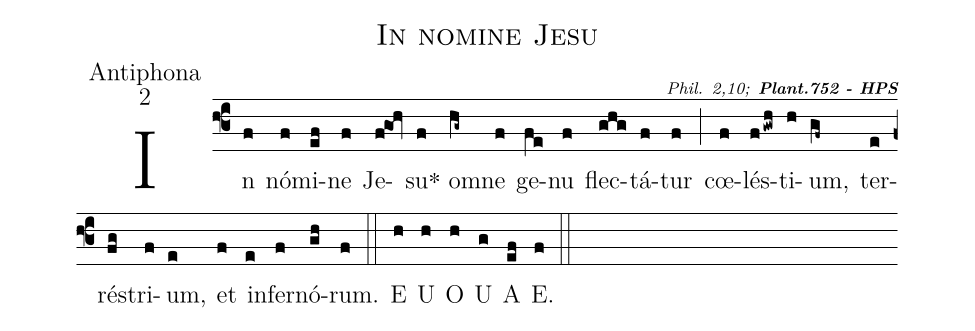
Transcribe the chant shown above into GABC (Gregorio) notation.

name:In nomine Jesu;
office-part:Antiphona;
mode:2;
commentary:{\itshape\mdseries\scriptsize Phil. 2,10;} {\bfseries\scriptsize Plant.752 - HPS};
%%
(f3)In(f) nó(f)mi(ef)ne(f) Je(fgOh)su(f)* om(hg~)ne(f) ge(fe)nu(f) flec(ghg)tá(f)tur(f) (;)cœ(f)lés(fgwh)ti(h)um,(gf~) ter(e)rés(fg)tri(f)um,(e) et(f) in(e)fer(f)nó(gh)rum.(f) (::) E(h) U(h) O(h) U(g) A(ef) E.(f) (::)
